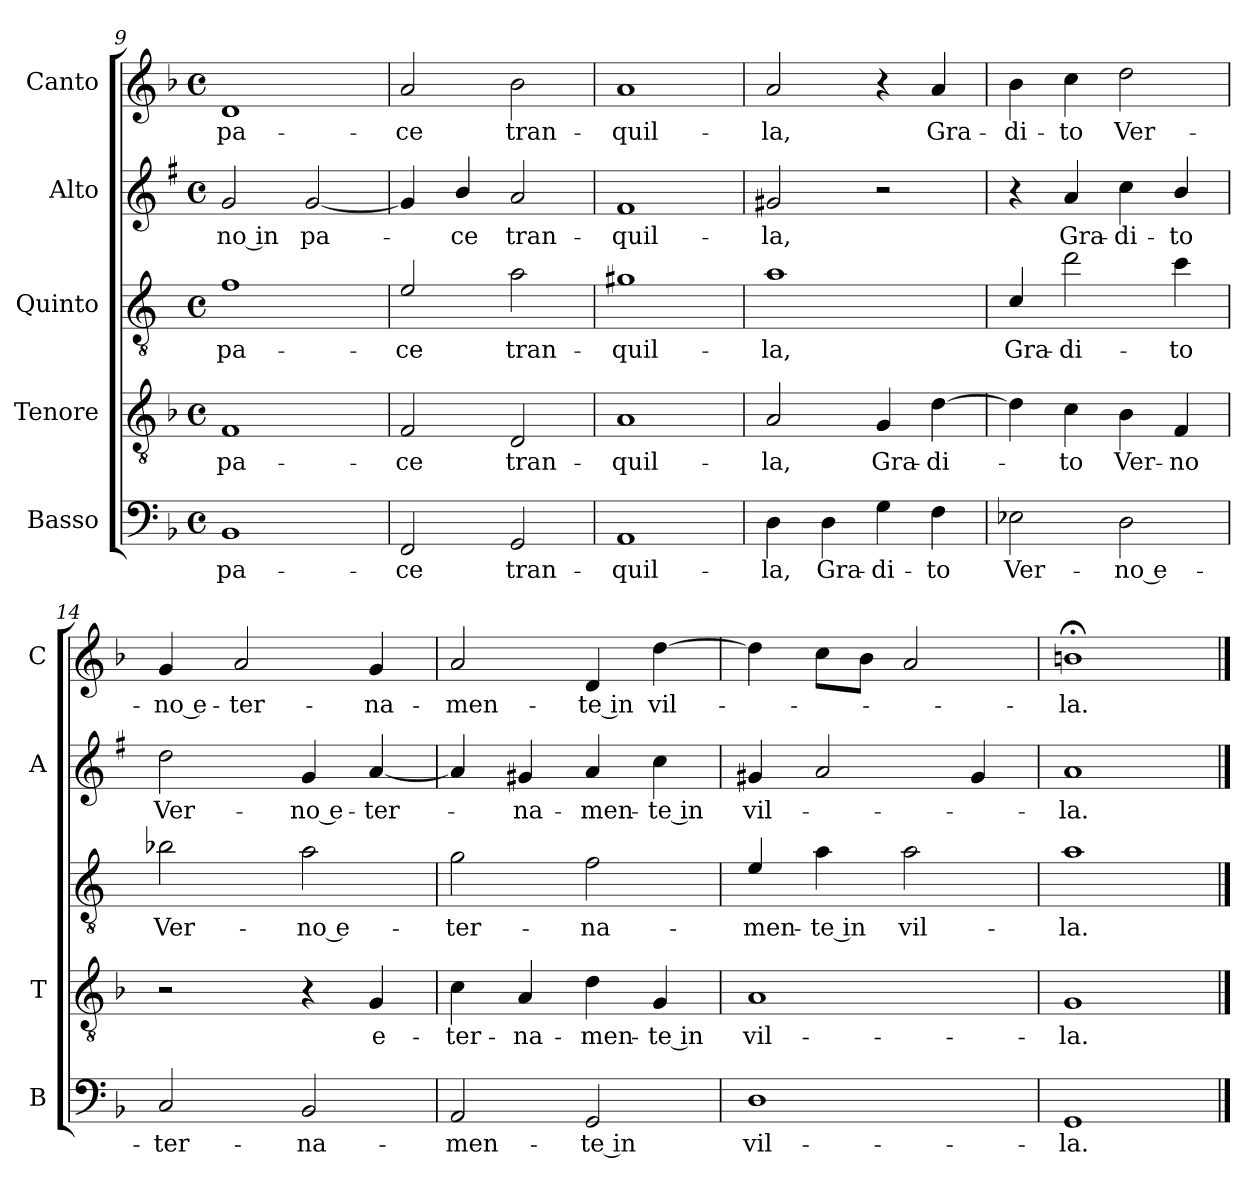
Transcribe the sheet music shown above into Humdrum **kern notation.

**kern	**text	**kern	**text	**kern	**text	**kern	**text	**kern	**text
*part5	*part5	*part4	*part4	*part3	*part3	*part2	*part2	*part1	*part1
*staff5	*staff5	*staff4	*staff4	*staff3	*staff3	*staff2	*staff2	*staff1	*staff1
*I"Basso	*	*I"Tenore	*	*I"Quinto	*	*I"Alto	*	*I"Canto	*
*I'B	*	*I'T	*	*	*	*I'A	*	*I'C	*
*clefF4	*	*clefGv2	*	*clefGv2	*	*clefG2	*	*clefG2	*
*	*	*	*	*ITrd4c7	*	*ITrd1c2	*	*	*
*k[b-]	*	*k[b-]	*	*k[b-]	*	*k[b-]	*	*k[b-]	*
*F:	*	*F:	*	*F:	*	*F:	*	*F:	*
*M4/4	*	*M4/4	*	*M4/4	*	*M4/4	*	*M4/4	*
*met(c)	*	*met(c)	*	*met(c)	*	*met(c)	*	*met(c)	*
=9	=9	=9	=9	=9	=9	=9	=9	=9	=9
!	!LO:LY:b	!	!LO:LY:b	!	!LO:LY:b	!	!LO:LY:b	!	!LO:LY:b
1BB-	pa-	1F	pa-	1B-	pa-	2f/	-no in	1d	pa-
!	!	!	!	!	!	!	!LO:LY:b	!	!
.	.	.	.	.	.	[2f/	pa-	.	.
=10	=10	=10	=10	=10	=10	=10	=10	=10	=10
!	!LO:LY:b	!	!LO:LY:b	!	!LO:LY:b	!	!	!	!LO:LY:b
2FF/	-ce	2F/	-ce	2A/	-ce	4f/]	.	2a/	-ce
!	!	!	!	!	!	!	!LO:LY:b	!	!
.	.	.	.	.	.	4a/	-ce	.	.
!	!LO:LY:b	!	!LO:LY:b	!	!LO:LY:b	!	!LO:LY:b	!	!LO:LY:b
2GG/	tran-	2D/	tran-	2d\	tran-	2g/	tran-	2b-\	tran-
=11	=11	=11	=11	=11	=11	=11	=11	=11	=11
!	!LO:LY:b	!	!LO:LY:b	!	!LO:LY:b	!	!LO:LY:b	!	!LO:LY:b
1AA	-quil-	1A	-quil-	1c#X	-quil-	1e	-quil-	1a	-quil-
!!LO:LB:g=z
=12	=12	=12	=12	=12	=12	=12	=12	=12	=12
!	!LO:LY:b	!	!LO:LY:b	!	!LO:LY:b	!	!LO:LY:b	!	!LO:LY:b
4D\	-la,	2A/	-la,	1d	-la,	2f#X/	-la,	2a/	-la,
!	!LO:LY:b	!	!	!	!	!	!	!	!
4D\	Gra-	.	.	.	.	.	.	.	.
!	!LO:LY:b	!	!LO:LY:b	!	!	!	!	!	!
4G\	-di-	4G/	Gra-	.	.	2r	.	4r	.
!	!LO:LY:b	!	!LO:LY:b	!	!	!	!	!	!LO:LY:b
4F\	-to	[4d\	-di-	.	.	.	.	4a/	Gra-
=13	=13	=13	=13	=13	=13	=13	=13	=13	=13
!	!LO:LY:b	!	!	!	!LO:LY:b	!	!	!	!LO:LY:b
2E-X\	Ver-	4d\]	.	4F/	Gra-	4r	.	4b-\	-di-
!	!	!	!LO:LY:b	!	!LO:LY:b	!	!LO:LY:b	!	!LO:LY:b
.	.	4c\	-to	2g\	-di-	4g/	Gra-	4cc\	-to
!	!LO:LY:b	!	!LO:LY:b	!	!	!	!LO:LY:b	!	!LO:LY:b
2D\	-no e-	4B-\	Ver-	.	.	4b-\	-di-	2dd\	Ver-
!	!	!	!LO:LY:b	!	!LO:LY:b	!	!LO:LY:b	!	!
.	.	4F/	-no	4f\	-to	4a/	-to	.	.
=14	=14	=14	=14	=14	=14	=14	=14	=14	=14
!	!LO:LY:b	!	!	!	!LO:LY:b	!	!LO:LY:b	!	!LO:LY:b
2C/	-ter-	2r	.	2e-X\	Ver-	2cc\	Ver-	4g/	-no e-
!	!	!	!	!	!	!	!	!	!LO:LY:b
.	.	.	.	.	.	.	.	2a/	-ter-
!	!LO:LY:b	!	!	!	!LO:LY:b	!	!LO:LY:b	!	!
2BB-/	-na-	4r	.	2d\	-no e-	4f/	-no e-	.	.
!	!	!	!LO:LY:b	!	!	!	!LO:LY:b	!	!LO:LY:b
.	.	4G/	e-	.	.	[4g/	-ter-	4g/	-na-
=15	=15	=15	=15	=15	=15	=15	=15	=15	=15
!	!LO:LY:b	!	!LO:LY:b	!	!LO:LY:b	!	!	!	!LO:LY:b
2AA/	-men-	4c\	-ter-	2c\	-ter-	4g/]	.	2a/	-men-
!	!	!	!LO:LY:b	!	!	!	!LO:LY:b	!	!
.	.	4A/	-na-	.	.	4f#X/	-na-	.	.
!	!LO:LY:b	!	!LO:LY:b	!	!LO:LY:b	!	!LO:LY:b	!	!LO:LY:b
2GG/	-te in	4d\	-men-	2B-\	-na-	4g/	-men-	4d/	-te in
!	!	!	!LO:LY:b	!	!	!	!LO:LY:b	!	!LO:LY:b
.	.	4G/	-te in	.	.	4b-\	-te in	[4dd\	vil-
=16	=16	=16	=16	=16	=16	=16	=16	=16	=16
!	!LO:LY:b	!	!LO:LY:b	!	!LO:LY:b	!	!LO:LY:b	!	!
1D	vil-	1A	vil-	4A/	-men-	4f#X/	vil-	4dd\]	.
!	!	!	!	!	!LO:LY:b	!	!	!	!
.	.	.	.	4d\	-te in	2g/	.	8cc\L	.
.	.	.	.	.	.	.	.	8b-\J	.
!	!	!	!	!	!LO:LY:b	!	!	!	!
.	.	.	.	2d\	vil-	.	.	2a/	.
.	.	.	.	.	.	4f#/	.	.	.
=17	=17	=17	=17	=17	=17	=17	=17	=17	=17
!	!LO:LY:b	!	!LO:LY:b	!	!LO:LY:b	!	!LO:LY:b	!	!LO:LY:b
1GG	-la.	1G	-la.	1d	-la.	1g	-la.	1bn;<	-la.
==	==	==	==	==	==	==	==	==	==
*-	*-	*-	*-	*-	*-	*-	*-	*-	*-
